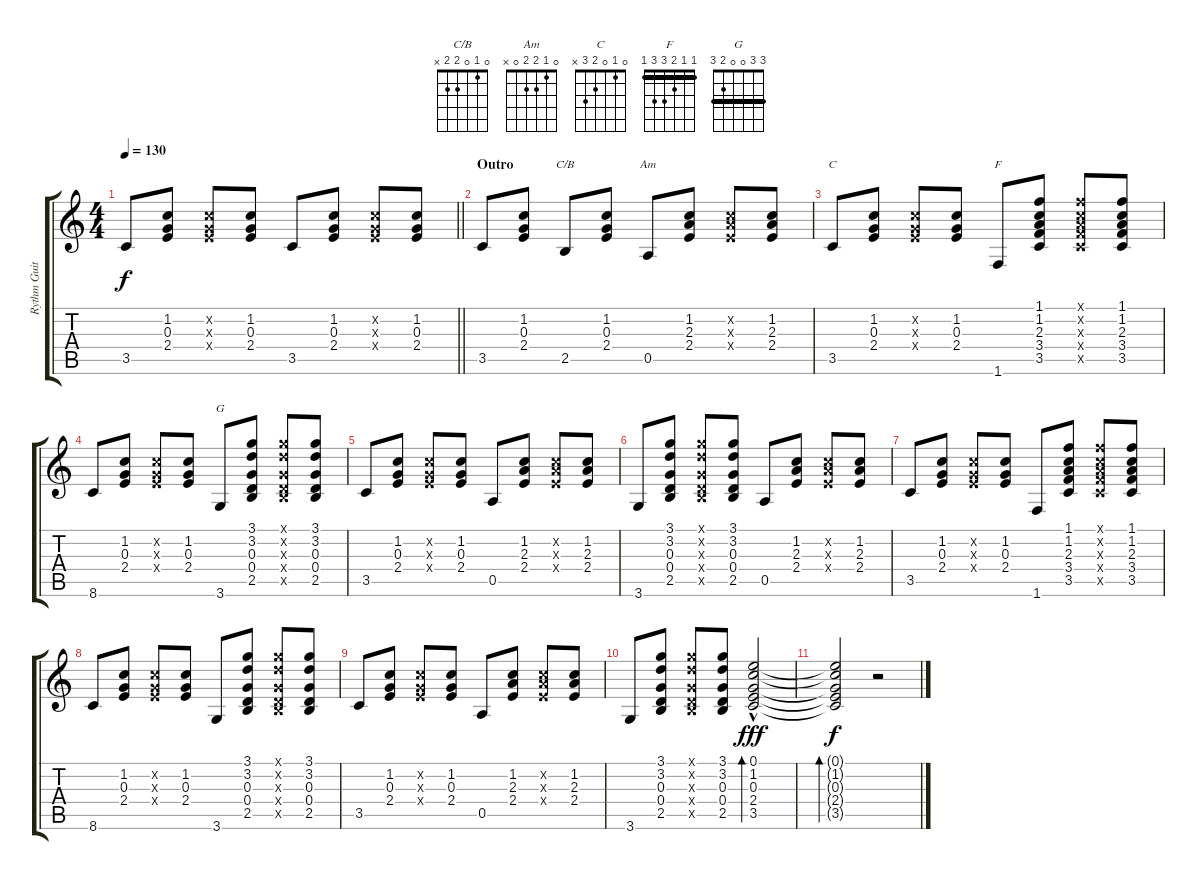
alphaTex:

\track ("Rythm Guitar" "Rythm Guit") {instrument acousticguitarnylon}
\staff {score tabs}
\tuning (E4 B3 G3 D3 A2 E2) {hide}
\chord ("C/B" 0 1 0 2 2 x)
\chord ("Am" 0 1 2 2 0 x)
\chord ("C" 0 1 0 2 3 x)
\chord ("F" 1 1 2 3 3 1) {barre 1}
\chord ("G" 3 3 0 0 2 3) {barre 3}
\ts (4 4)
\tempo 130
\clef g2
\barLineRight lightlight
\ks c
3.5.8{dy f} (1.2 0.3 2.4).8 (1.2{x} 0.3{x} 2.4{x}).8 (1.2 0.3 2.4).8 3.5.8 (1.2 0.3 2.4).8 (1.2{x} 0.3{x} 2.4{x}).8 (1.2 0.3 2.4).8 |
\section ("" "Outro")
3.5.8 (1.2 0.3 2.4).8 2.5.8{ch "C/B"} (1.2 0.3 2.4).8 0.5.8{ch "Am"} (1.2 2.3 2.4).8 (1.2{x} 2.3{x} 2.4{x}).8 (1.2 2.3 2.4).8 |
3.5.8{ch "C"} (1.2 0.3 2.4).8 (1.2{x} 0.3{x} 2.4{x}).8 (1.2 0.3 2.4).8 1.6.8{ch "F"} (1.1 1.2 2.3 3.4 3.5).8 (1.1{x} 1.2{x} 2.3{x} 3.4{x} 3.5{x}).8 (1.1 1.2 2.3 3.4 3.5).8 |
8.6.8 (1.2 0.3 2.4).8 (1.2{x} 0.3{x} 2.4{x}).8 (1.2 0.3 2.4).8 3.6.8{ch "G"} (3.1 3.2 0.3 0.4 2.5).8 (3.1{x} 3.2{x} 0.3{x} 0.4{x} 2.5{x}).8 (3.1 3.2 0.3 0.4 2.5).8 |
3.5.8 (1.2 0.3 2.4).8 (1.2{x} 0.3{x} 2.4{x}).8 (1.2 0.3 2.4).8 0.5.8 (1.2 2.3 2.4).8 (1.2{x} 2.3{x} 2.4{x}).8 (1.2 2.3 2.4).8 |
3.6.8 (3.1 3.2 0.3 0.4 2.5).8 (3.1{x} 3.2{x} 0.3{x} 0.4{x} 2.5{x}).8 (3.1 3.2 0.3 0.4 2.5).8 0.5.8 (1.2 2.3 2.4).8 (1.2{x} 2.3{x} 2.4{x}).8 (1.2 2.3 2.4).8 |
3.5.8 (1.2 0.3 2.4).8 (1.2{x} 0.3{x} 2.4{x}).8 (1.2 0.3 2.4).8 1.6.8 (1.1 1.2 2.3 3.4 3.5).8 (1.1{x} 1.2{x} 2.3{x} 3.4{x} 3.5{x}).8 (1.1 1.2 2.3 3.4 3.5).8 |
8.6.8 (1.2 0.3 2.4).8 (1.2{x} 0.3{x} 2.4{x}).8 (1.2 0.3 2.4).8 3.6.8 (3.1 3.2 0.3 0.4 2.5).8 (3.1{x} 3.2{x} 0.3{x} 0.4{x} 2.5{x}).8 (3.1 3.2 0.3 0.4 2.5).8 |
3.5.8 (1.2 0.3 2.4).8 (1.2{x} 0.3{x} 2.4{x}).8 (1.2 0.3 2.4).8 0.5.8 (1.2 2.3 2.4).8 (1.2{x} 2.3{x} 2.4{x}).8 (1.2 2.3 2.4).8 |
3.6.8 (3.1 3.2 0.3 0.4 2.5).8 (3.1{x} 3.2{x} 0.3{x} 0.4{x} 2.5{x}).8 (3.1 3.2 0.3 0.4 2.5).8 (0.1{hac} 1.2{hac} 0.3{hac} 2.4{hac} 3.5{hac}).2{bd 240 dy fff} |
(0.1{t} 1.2{t} 0.3{t} 2.4{t} 3.5{t}).2{bd 240 dy f} r.2
